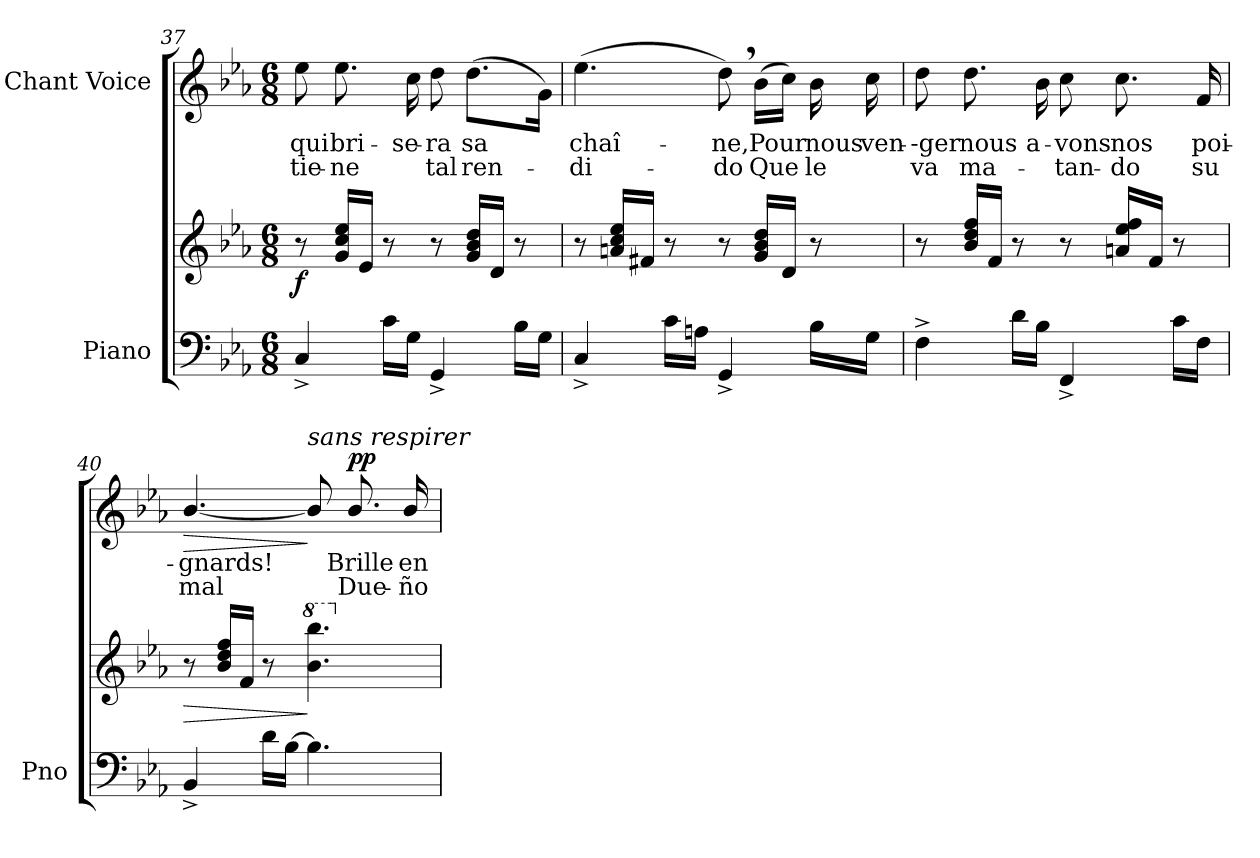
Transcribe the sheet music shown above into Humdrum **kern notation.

**kern	**kern	**dynam	**kern	**text	**text	**dynam
*part2	*part2	*part2	*part1	*part1	*part1	*part1
*staff3	*staff2	*staff2/3	*staff1	*staff1	*staff1	*staff1
*I"Piano	*	*	*I"Chant Voice	*	*	*
*I'Pno	*	*	*	*	*	*
!!LO:LB:g=z
*clefF4	*clefG2	*	*clefG2	*	*	*
*k[b-e-a-]	*k[b-e-a-]	*	*k[b-e-a-]	*	*	*
*M6/8	*M6/8	*	*M6/8	*	*	*
=37	=37	=37	=37	=37	=37	=37
!	!	!LO:DY:b	!	!LO:LY:b	!LO:LY:b	!
4C^/	8r	f	8ee-\	qui	tie-	.
!	!	!	!	!LO:LY:b	!LO:LY:b	!
.	16g/ 16cc/ 16ee-/LL	.	8.ee-\	bri-	-ne	.
.	16e-/JJ	.	.	.	.	.
16c\LL	8r	.	.	.	.	.
!	!	!	!	!LO:LY:b	!	!
16G\JJ	.	.	16cc\	-se-	.	.
!	!	!	!	!LO:LY:b	!LO:LY:b	!
4GG^/	8r	.	8dd\	-ra	tal	.
!	!	!	!	!LO:LY:b	!LO:LY:b	!
.	16g/ 16b-/ 16dd/LL	.	(>8.dd\L	sa	ren-	.
.	16d/JJ	.	.	.	.	.
16B-\LL	8r	.	.	.	.	.
16G\JJ	.	.	16g\Jk)	.	.	.
=38	=38	=38	=38	=38	=38	=38
!	!	!	!	!LO:LY:b	!LO:LY:b	!
4C^/	8r	.	(>4.ee-\	chaî-	-di-	.
.	16an/ 16cc/ 16ee-/LL	.	.	.	.	.
.	16f#X/JJ	.	.	.	.	.
16c\LL	8r	.	.	.	.	.
16An\JJ	.	.	.	.	.	.
!	!	!	!	!LO:LY:b	!LO:LY:b	!
4GG^/	8r	.	8dd,\)	-ne,	do	.
!	!	!	!	!LO:LY:b	!LO:LY:b	!
.	16g/ 16b-/ 16dd/LL	.	(>16b-\LL	Pour	Que	.
.	16d/JJ	.	16cc\JJ)	.	.	.
!	!	!	!	!LO:LY:b	!LO:LY:b	!
16B-\LL	8r	.	16b-\	nous	le	.
!	!	!	!	!LO:LY:b	!	!
16G\JJ	.	.	16cc\	ven-	.	.
!!LO:PB:g=z
=39	=39	=39	=39	=39	=39	=39
!	!	!	!	!LO:LY:b	!LO:LY:b	!
4F^\	8r	.	8dd\	--ger	va	.
!	!	!	!	!LO:LY:b	!LO:LY:b	!
.	16b-/ 16dd/ 16ff/LL	.	8.dd\	nous	ma-	.
.	16f/JJ	.	.	.	.	.
16d\LL	8r	.	.	.	.	.
!	!	!	!	!LO:LY:b	!	!
16B-\JJ	.	.	16b-\	a-	.	.
!	!	!	!	!LO:LY:b	!LO:LY:b	!
4FF^/	8r	.	8cc\	-vons	-tan-	.
!	!	!	!	!LO:LY:b	!LO:LY:b	!
.	16an/ 16ee-/ 16ff/LL	.	8.cc\	nos	-do	.
.	16f/JJ	.	.	.	.	.
16c\LL	8r	.	.	.	.	.
!	!	!	!	!LO:LY:b	!LO:LY:b	!
16F\JJ	.	.	16f/	poi-	su	.
=40	=40	=40	=40	=40	=40	=40
!	!	!LO:HP:b	!	!LO:LY:b	!LO:LY:b	!LO:HP:b
4BB-^/	8r	>	[4.b-/	-gnards!	mal	>
.	16b-/ 16dd/ 16ff/LL	.	.	.	.	.
.	16f/JJ	.	.	.	.	.
16d\LL	8r	.	.	.	.	.
[16B-\JJ	.	.	.	.	.	.
*	*8va	*	*	*	*	*
!	!	!	!LO:TX:a:i:t=sans respirer	!	!	!
4.B-\]	4.bb-\ 4.bbb-\	]	8b-/]	.	.	]
!	!	!	!	!LO:LY:b	!LO:LY:b	!LO:DY:a
.	.	.	8.b-/	Brille	Due-	pp
!	!	!	!	!LO:LY:b	!LO:LY:b	!
.	.	.	16b-/	en-	-ño	.
*	*X8va	*	*	*	*	*
=	=	=	=	=	=	=
*-	*-	*-	*-	*-	*-	*-
